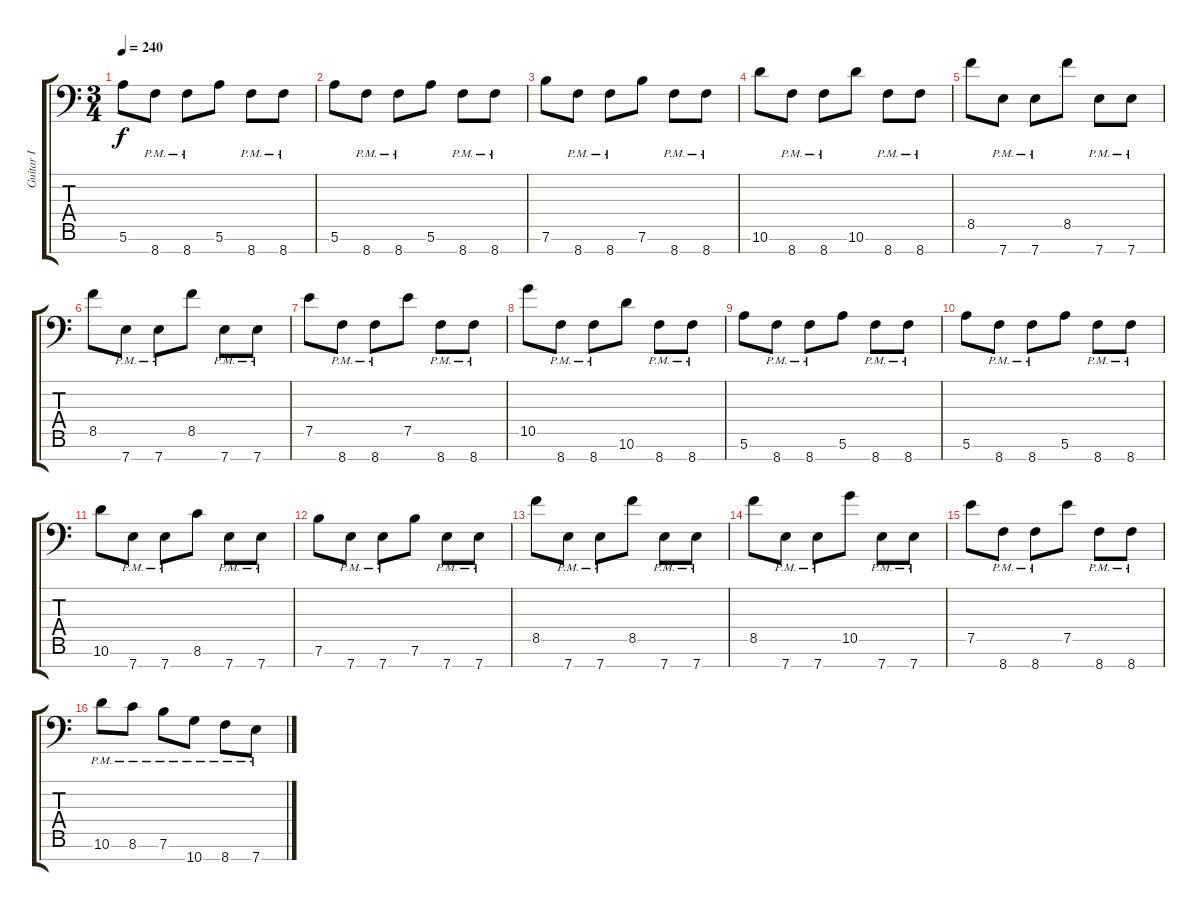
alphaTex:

\track ("Guitar I" "Guitar I") {instrument distortionguitar}
\staff {score tabs}
\tuning (E4 B3 G3 D3 A2 E2 A1) {hide}
\ts (3 4)
\tempo 240
\clef f4
\ks c
5.6.8{dy f} 8.7{pm}.8 8.7{pm}.8 5.6.8 8.7{pm}.8 8.7{pm}.8 |
5.6.8 8.7{pm}.8 8.7{pm}.8 5.6.8 8.7{pm}.8 8.7{pm}.8 |
7.6.8 8.7{pm}.8 8.7{pm}.8 7.6.8 8.7{pm}.8 8.7{pm}.8 |
10.6.8 8.7{pm}.8 8.7{pm}.8 10.6.8 8.7{pm}.8 8.7{pm}.8 |
8.5.8 7.7{pm}.8 7.7{pm}.8 8.5.8 7.7{pm}.8 7.7{pm}.8 |
8.5.8 7.7{pm}.8 7.7{pm}.8 8.5.8 7.7{pm}.8 7.7{pm}.8 |
7.5.8 8.7{pm}.8 8.7{pm}.8 7.5.8 8.7{pm}.8 8.7{pm}.8 |
10.5.8 8.7{pm}.8 8.7{pm}.8 10.6.8 8.7{pm}.8 8.7{pm}.8 |
5.6.8 8.7{pm}.8 8.7{pm}.8 5.6.8 8.7{pm}.8 8.7{pm}.8 |
5.6.8 8.7{pm}.8 8.7{pm}.8 5.6.8 8.7{pm}.8 8.7{pm}.8 |
10.6.8 7.7{pm}.8 7.7{pm}.8 8.6.8 7.7{pm}.8 7.7{pm}.8 |
7.6.8 7.7{pm}.8 7.7{pm}.8 7.6.8 7.7{pm}.8 7.7{pm}.8 |
8.5.8 7.7{pm}.8 7.7{pm}.8 8.5.8 7.7{pm}.8 7.7{pm}.8 |
8.5.8 7.7{pm}.8 7.7{pm}.8 10.5.8 7.7{pm}.8 7.7{pm}.8 |
7.5.8 8.7{pm}.8 8.7{pm}.8 7.5.8 8.7{pm}.8 8.7{pm}.8 |
10.6{pm}.8 8.6{pm}.8 7.6{pm}.8 10.7{pm}.8 8.7{pm}.8 7.7{pm}.8
